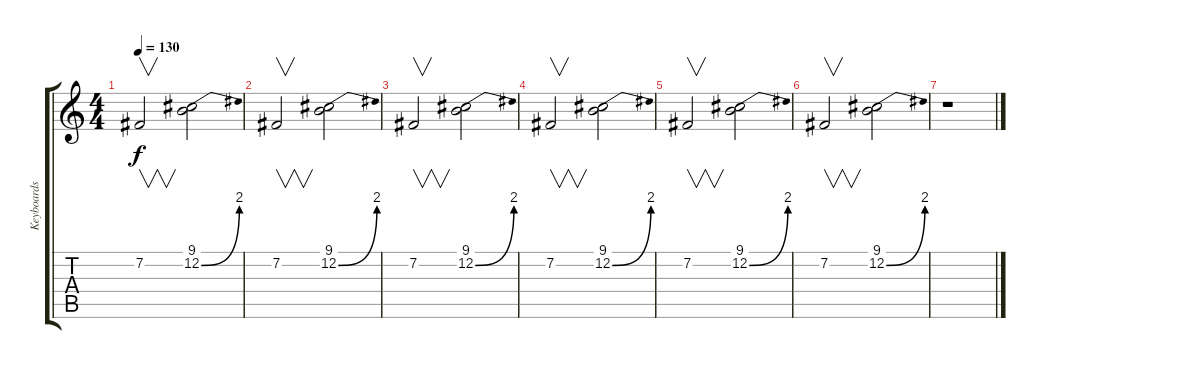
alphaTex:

\track ("Keyboards (Pogo)" "Keyboards ") {instrument pad6metallic}
\staff {score tabs}
\tuning (E4 B3 G3 D3 A2 E2) {hide}
\ts (4 4)
\tempo 130
\clef g2
\ks c
7.2.2{v dy f} (9.1 12.2{be (bend 0 0 60 8)}).2 |
7.2.2{v} (9.1 12.2{be (bend 0 0 60 8)}).2 |
7.2.2{v} (9.1 12.2{be (bend 0 0 60 8)}).2 |
7.2.2{v} (9.1 12.2{be (bend 0 0 60 8)}).2 |
7.2.2{v} (9.1 12.2{be (bend 0 0 60 8)}).2 |
7.2.2{v} (9.1 12.2{be (bend 0 0 60 8)}).2 |
r.1
